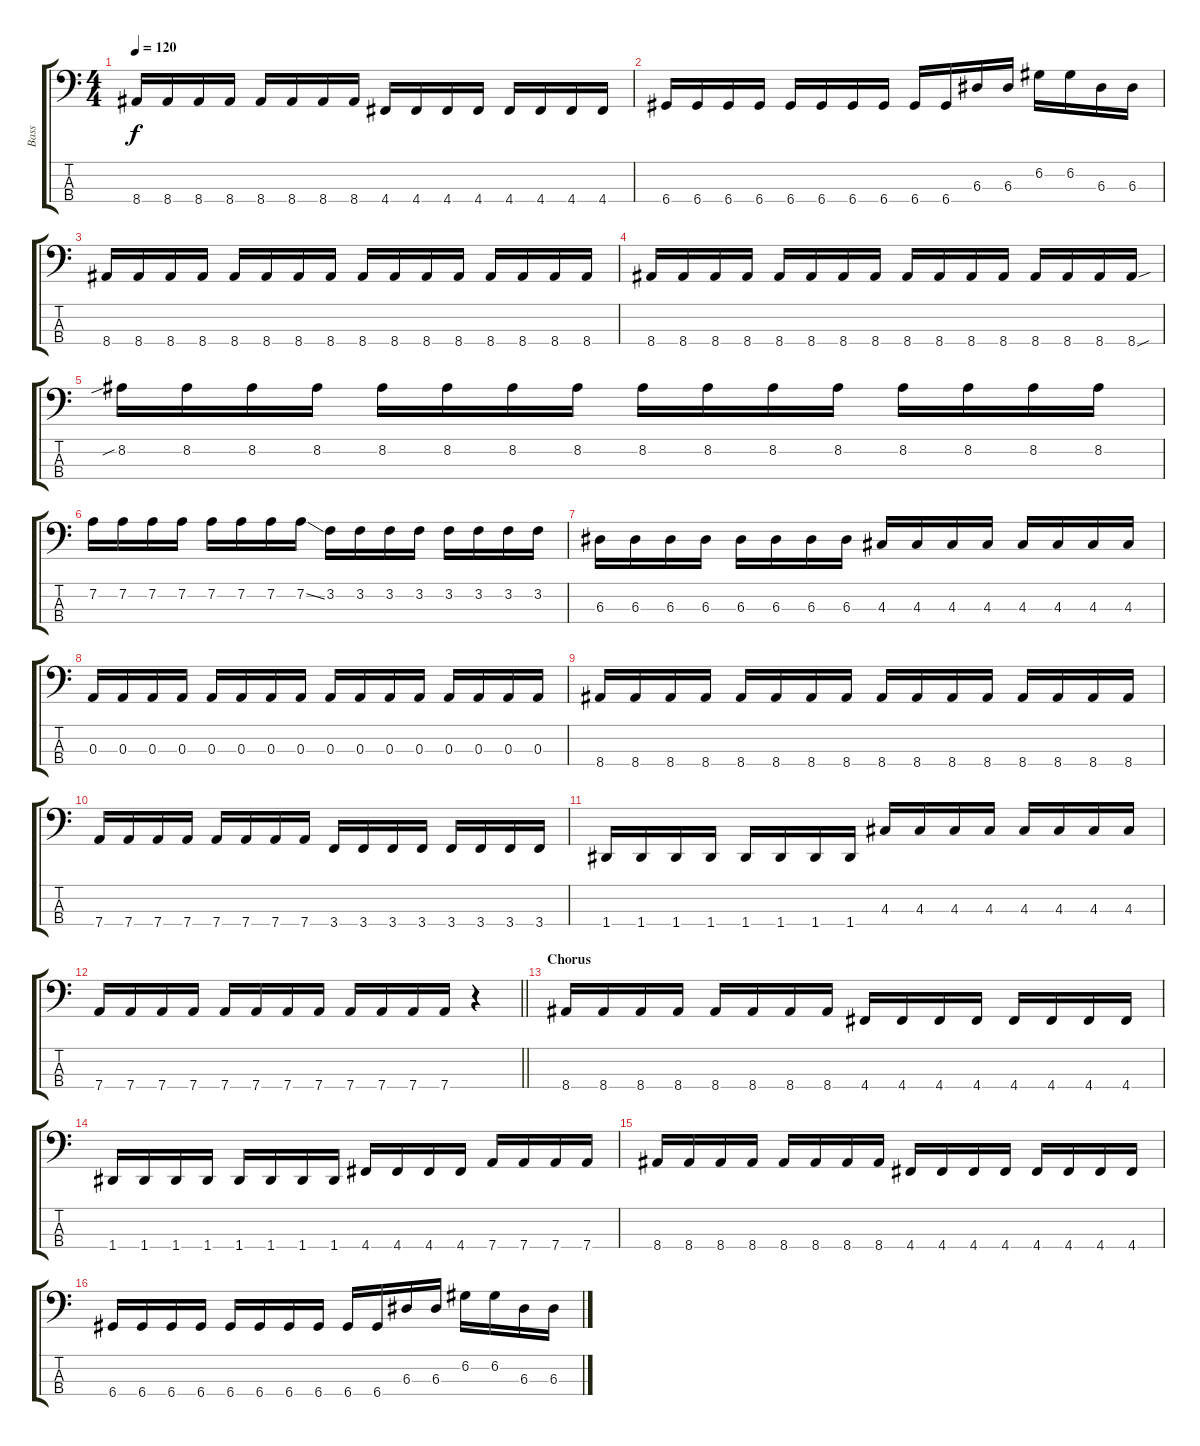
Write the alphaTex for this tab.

\track ("Bass" "Bass") {instrument electricbasspick}
\staff {score tabs}
\tuning (G2 D2 A1 D1) {hide}
\ts (4 4)
\tempo 120
\clef f4
\ks c
8.4.16{dy f} 8.4.16 8.4.16 8.4.16 8.4.16 8.4.16 8.4.16 8.4.16 4.4.16 4.4.16 4.4.16 4.4.16 4.4.16 4.4.16 4.4.16 4.4.16 |
6.4.16 6.4.16 6.4.16 6.4.16 6.4.16 6.4.16 6.4.16 6.4.16 6.4.16 6.4.16 6.3.16 6.3.16 6.2.16 6.2.16 6.3.16 6.3.16 |
8.4.16 8.4.16 8.4.16 8.4.16 8.4.16 8.4.16 8.4.16 8.4.16 8.4.16 8.4.16 8.4.16 8.4.16 8.4.16 8.4.16 8.4.16 8.4.16 |
8.4.16 8.4.16 8.4.16 8.4.16 8.4.16 8.4.16 8.4.16 8.4.16 8.4.16 8.4.16 8.4.16 8.4.16 8.4.16 8.4.16 8.4.16 8.4{sou}.16 |
8.2{sib}.16 8.2.16 8.2.16 8.2.16 8.2.16 8.2.16 8.2.16 8.2.16 8.2.16 8.2.16 8.2.16 8.2.16 8.2.16 8.2.16 8.2.16 8.2.16 |
7.2.16 7.2.16 7.2.16 7.2.16 7.2.16 7.2.16 7.2.16 7.2{ss}.16 3.2.16 3.2.16 3.2.16 3.2.16 3.2.16 3.2.16 3.2.16 3.2.16 |
6.3.16 6.3.16 6.3.16 6.3.16 6.3.16 6.3.16 6.3.16 6.3.16 4.3.16 4.3.16 4.3.16 4.3.16 4.3.16 4.3.16 4.3.16 4.3.16 |
0.3.16 0.3.16 0.3.16 0.3.16 0.3.16 0.3.16 0.3.16 0.3.16 0.3.16 0.3.16 0.3.16 0.3.16 0.3.16 0.3.16 0.3.16 0.3.16 |
8.4.16 8.4.16 8.4.16 8.4.16 8.4.16 8.4.16 8.4.16 8.4.16 8.4.16 8.4.16 8.4.16 8.4.16 8.4.16 8.4.16 8.4.16 8.4.16 |
7.4.16 7.4.16 7.4.16 7.4.16 7.4.16 7.4.16 7.4.16 7.4.16 3.4.16 3.4.16 3.4.16 3.4.16 3.4.16 3.4.16 3.4.16 3.4.16 |
1.4.16 1.4.16 1.4.16 1.4.16 1.4.16 1.4.16 1.4.16 1.4.16 4.3.16 4.3.16 4.3.16 4.3.16 4.3.16 4.3.16 4.3.16 4.3.16 |
\barLineRight lightlight
7.4.16 7.4.16 7.4.16 7.4.16 7.4.16 7.4.16 7.4.16 7.4.16 7.4.16 7.4.16 7.4.16 7.4.16 r.4 |
\section ("" "Chorus")
8.4.16 8.4.16 8.4.16 8.4.16 8.4.16 8.4.16 8.4.16 8.4.16 4.4.16 4.4.16 4.4.16 4.4.16 4.4.16 4.4.16 4.4.16 4.4.16 |
1.4.16 1.4.16 1.4.16 1.4.16 1.4.16 1.4.16 1.4.16 1.4.16 4.4.16 4.4.16 4.4.16 4.4.16 7.4.16 7.4.16 7.4.16 7.4.16 |
8.4.16 8.4.16 8.4.16 8.4.16 8.4.16 8.4.16 8.4.16 8.4.16 4.4.16 4.4.16 4.4.16 4.4.16 4.4.16 4.4.16 4.4.16 4.4.16 |
6.4.16 6.4.16 6.4.16 6.4.16 6.4.16 6.4.16 6.4.16 6.4.16 6.4.16 6.4.16 6.3.16 6.3.16 6.2.16 6.2.16 6.3.16 6.3.16
